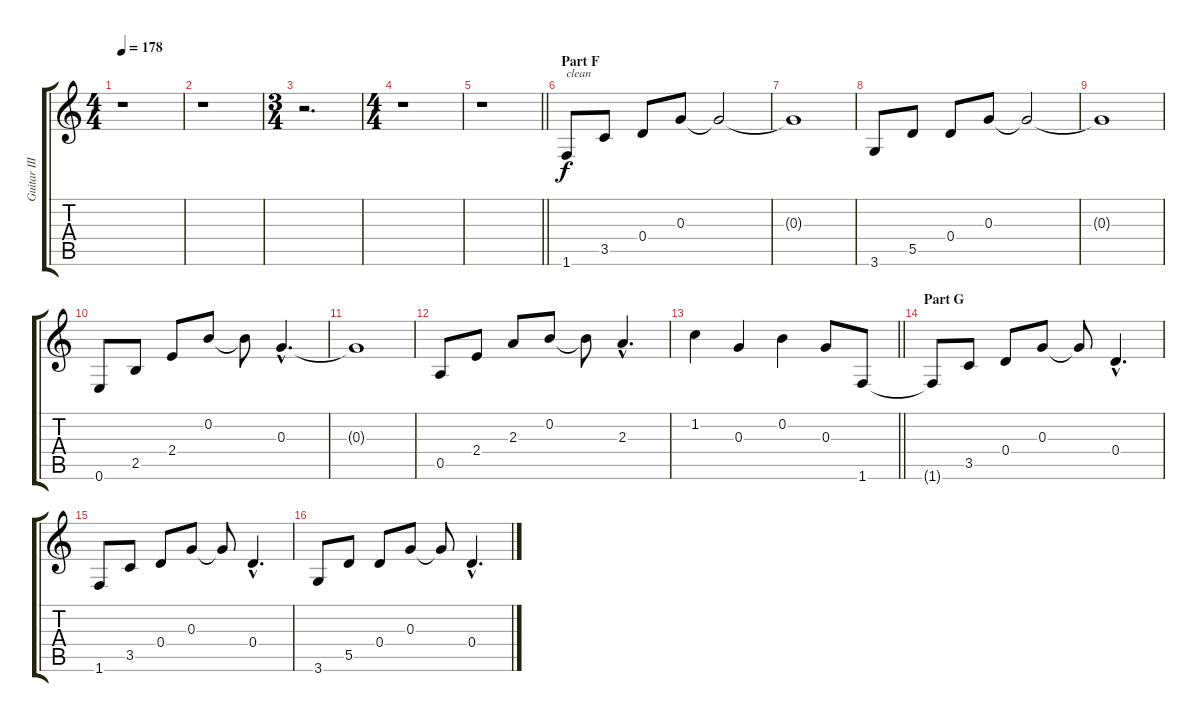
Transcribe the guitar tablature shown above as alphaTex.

\track ("Guitar III (Daita)" "Guitar III") {instrument distortionguitar}
\staff {score tabs}
\tuning (E4 B3 G3 D3 A2 E2) {hide}
\ts (4 4)
\tempo 178
\clef g2
\ks c
r.1{dy f} |
r.1 |
\ts (3 4)
r.2{d} |
\ts (4 4)
r.1 |
\barLineRight lightlight
r.1 |
\section ("" "Part F")
1.6.8{txt "clean" instrument electricguitarclean} 3.5.8 0.4.8 0.3.8 0.3{t}.2 |
0.3{t}.1 |
3.6.8 5.5.8 0.4.8 0.3.8 0.3{t}.2 |
0.3{t}.1 |
0.6.8 2.5.8 2.4.8 0.2.8 0.2{t}.8 0.3{hac}.4{d} |
0.3{t}.1 |
0.5.8 2.4.8 2.3.8 0.2.8 0.2{t}.8 2.3{hac}.4{d} |
\barLineRight lightlight
1.2.4 0.3.4 0.2.4 0.3.8 1.6.8 |
\section ("" "Part G")
1.6{t}.8 3.5.8 0.4.8 0.3.8 0.3{t}.8 0.4{hac}.4{d} |
1.6.8 3.5.8 0.4.8 0.3.8 0.3{t}.8 0.4{hac}.4{d} |
3.6.8 5.5.8 0.4.8 0.3.8 0.3{t}.8 0.4{hac}.4{d}
